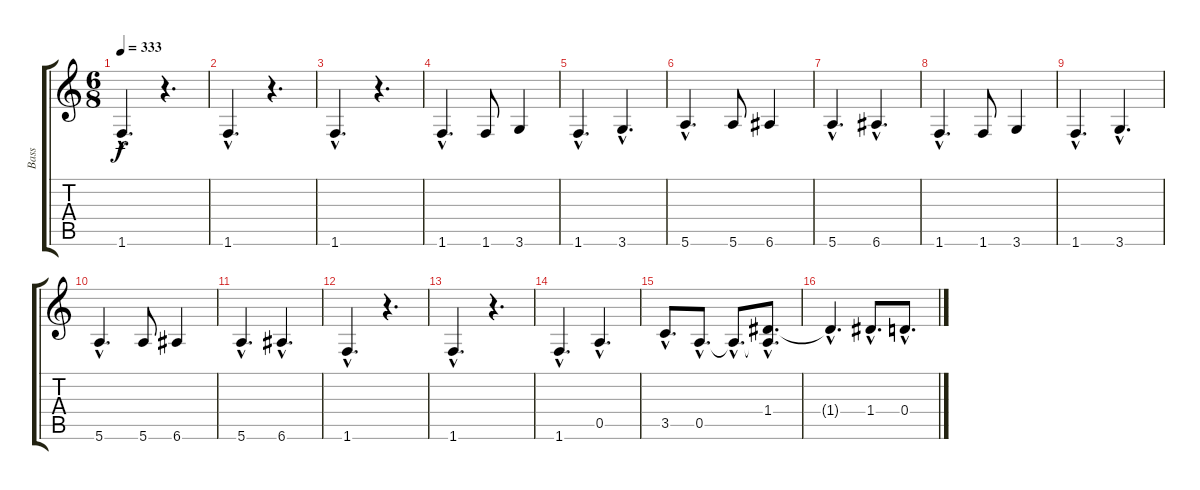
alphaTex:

\track ("Bass" "Bass") {instrument acousticbass}
\staff {score tabs}
\tuning (E4 B3 G3 D3 A2 E2) {hide}
\ts (6 8)
\tempo 333
\clef g2
\ks c
1.6{hac}.4{d dy f} r.4{d} |
1.6{hac}.4{d} r.4{d} |
1.6{hac}.4{d} r.4{d} |
1.6{hac}.4{d} 1.6.8 3.6.4 |
1.6{hac}.4{d} 3.6{hac}.4{d} |
5.6{hac}.4{d} 5.6.8 6.6.4 |
5.6{hac}.4{d} 6.6{hac}.4{d} |
1.6{hac}.4{d} 1.6.8 3.6.4 |
1.6{hac}.4{d} 3.6{hac}.4{d} |
5.6{hac}.4{d} 5.6.8 6.6.4 |
5.6{hac}.4{d} 6.6{hac}.4{d} |
1.6{hac}.4{d} r.4{d} |
1.6{hac}.4{d} r.4{d} |
1.6{hac}.4{d} 0.5{hac}.4{d} |
3.5{hac}.8{d} 0.5{hac}.8{d} 0.5{hac t}.8{d} (1.4{hac} 0.5{hac t}).8{d} |
1.4{hac t}.4{d} 1.4{hac}.8{d} 0.4{hac}.8{d}
